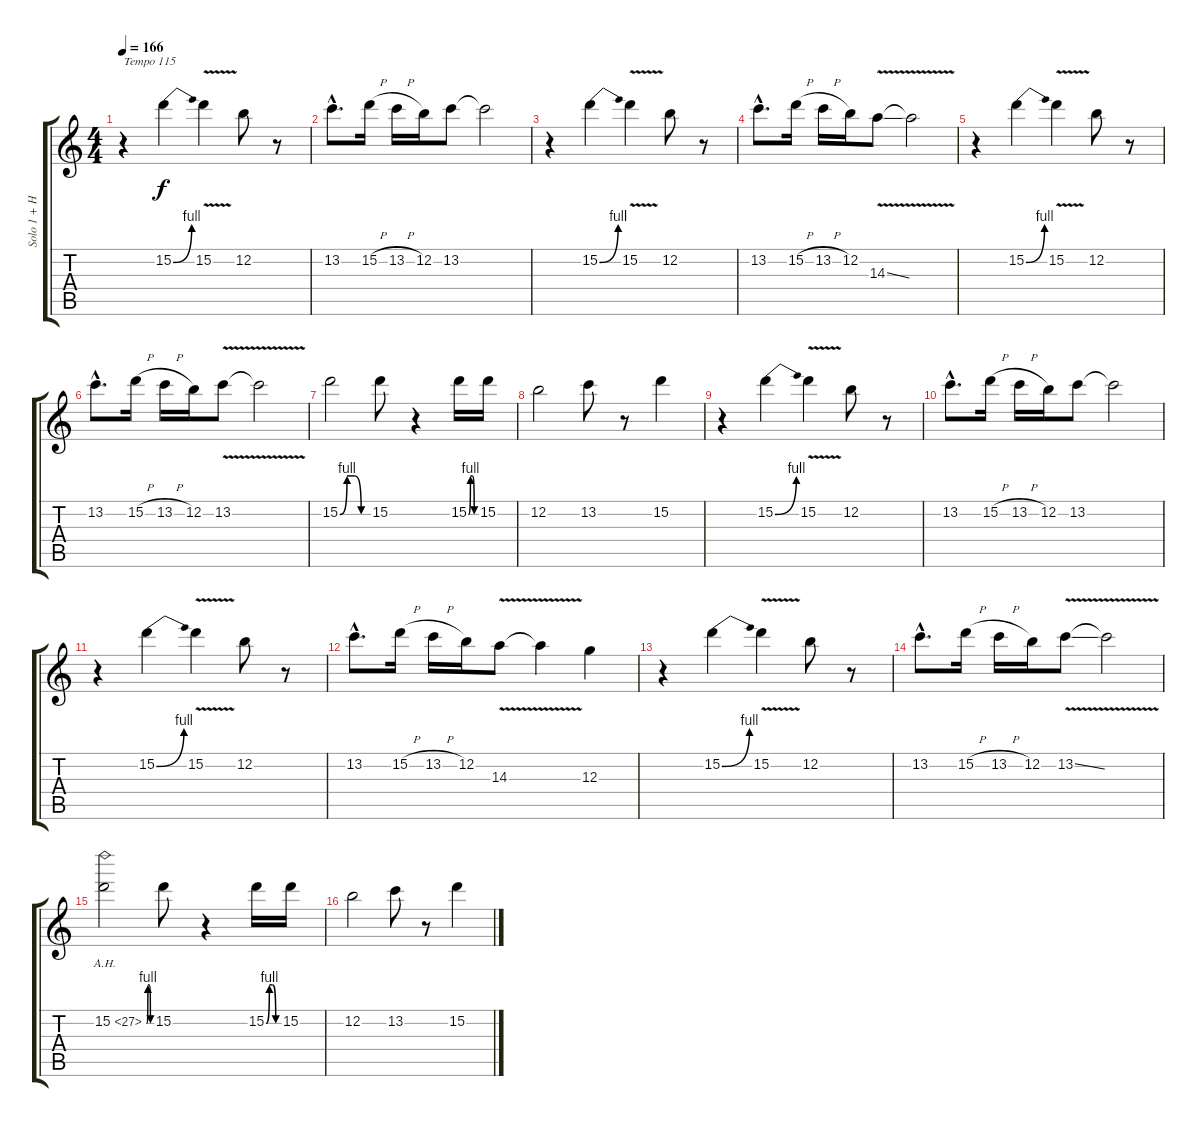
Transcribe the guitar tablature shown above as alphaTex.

\track ("Solo 1 + Harmonisé" "Solo 1 + H") {instrument distortionguitar}
\staff {score tabs}
\tuning (E4 B3 G3 D3 A2 E2) {hide}
\ts (4 4)
\tempo 166
\tempo 110
\tempo 166
\clef g2
\ks c
r.4{txt "Tempo 115" dy f instrument distortionguitar} 15.2{be (bend 0 0 60 4)}.4 15.2{v}.4 12.2.8 r.8 |
13.2{hac}.8{d} 15.2{h}.16 13.2{h}.16 12.2.16 13.2.8 13.2{t}.2 |
r.4 15.2{be (bend 0 0 60 4)}.4 15.2{v}.4 12.2.8 r.8 |
13.2{hac}.8{d} 15.2{h}.16 13.2{h}.16 12.2.16 14.3{v ss}.8 14.3{t}.2 |
r.4 15.2{be (bend 0 0 60 4)}.4 15.2{v}.4 12.2.8 r.8 |
13.2{hac}.8{d} 15.2{h}.16 13.2{h}.16 12.2.16 13.2{v}.8 13.2{t}.2 |
15.2{be (custom 0 0 15 4 30 4 45 0 60 0)}.2 15.2.8 r.4 15.2{be (custom 0 0 15 4 30 4 45 0 60 0)}.16 15.2.16 |
12.2.2 13.2.8 r.8 15.2.4 |
r.4 15.2{be (bend 0 0 60 4)}.4 15.2{v}.4 12.2.8 r.8 |
13.2{hac}.8{d} 15.2{h}.16 13.2{h}.16 12.2.16 13.2.8 13.2{t}.2 |
r.4 15.2{be (bend 0 0 60 4)}.4 15.2{v}.4 12.2.8 r.8 |
13.2{hac}.8{d} 15.2{h}.16 13.2{h}.16 12.2.16 14.3{v}.8 14.3{t}.4 12.3.4 |
r.4 15.2{be (bend 0 0 60 4)}.4 15.2{v}.4 12.2.8 r.8 |
13.2{hac}.8{d} 15.2{h}.16 13.2{h}.16 12.2.16 13.2{v ss}.8 13.2{t}.2 |
15.2{be (custom 0 0 15 4 30 4 45 0 60 0) ah 12}.2 15.2.8 r.4 15.2{be (custom 0 0 15 4 30 4 45 0 60 0)}.16 15.2.16 |
12.2.2 13.2.8 r.8 15.2.4
